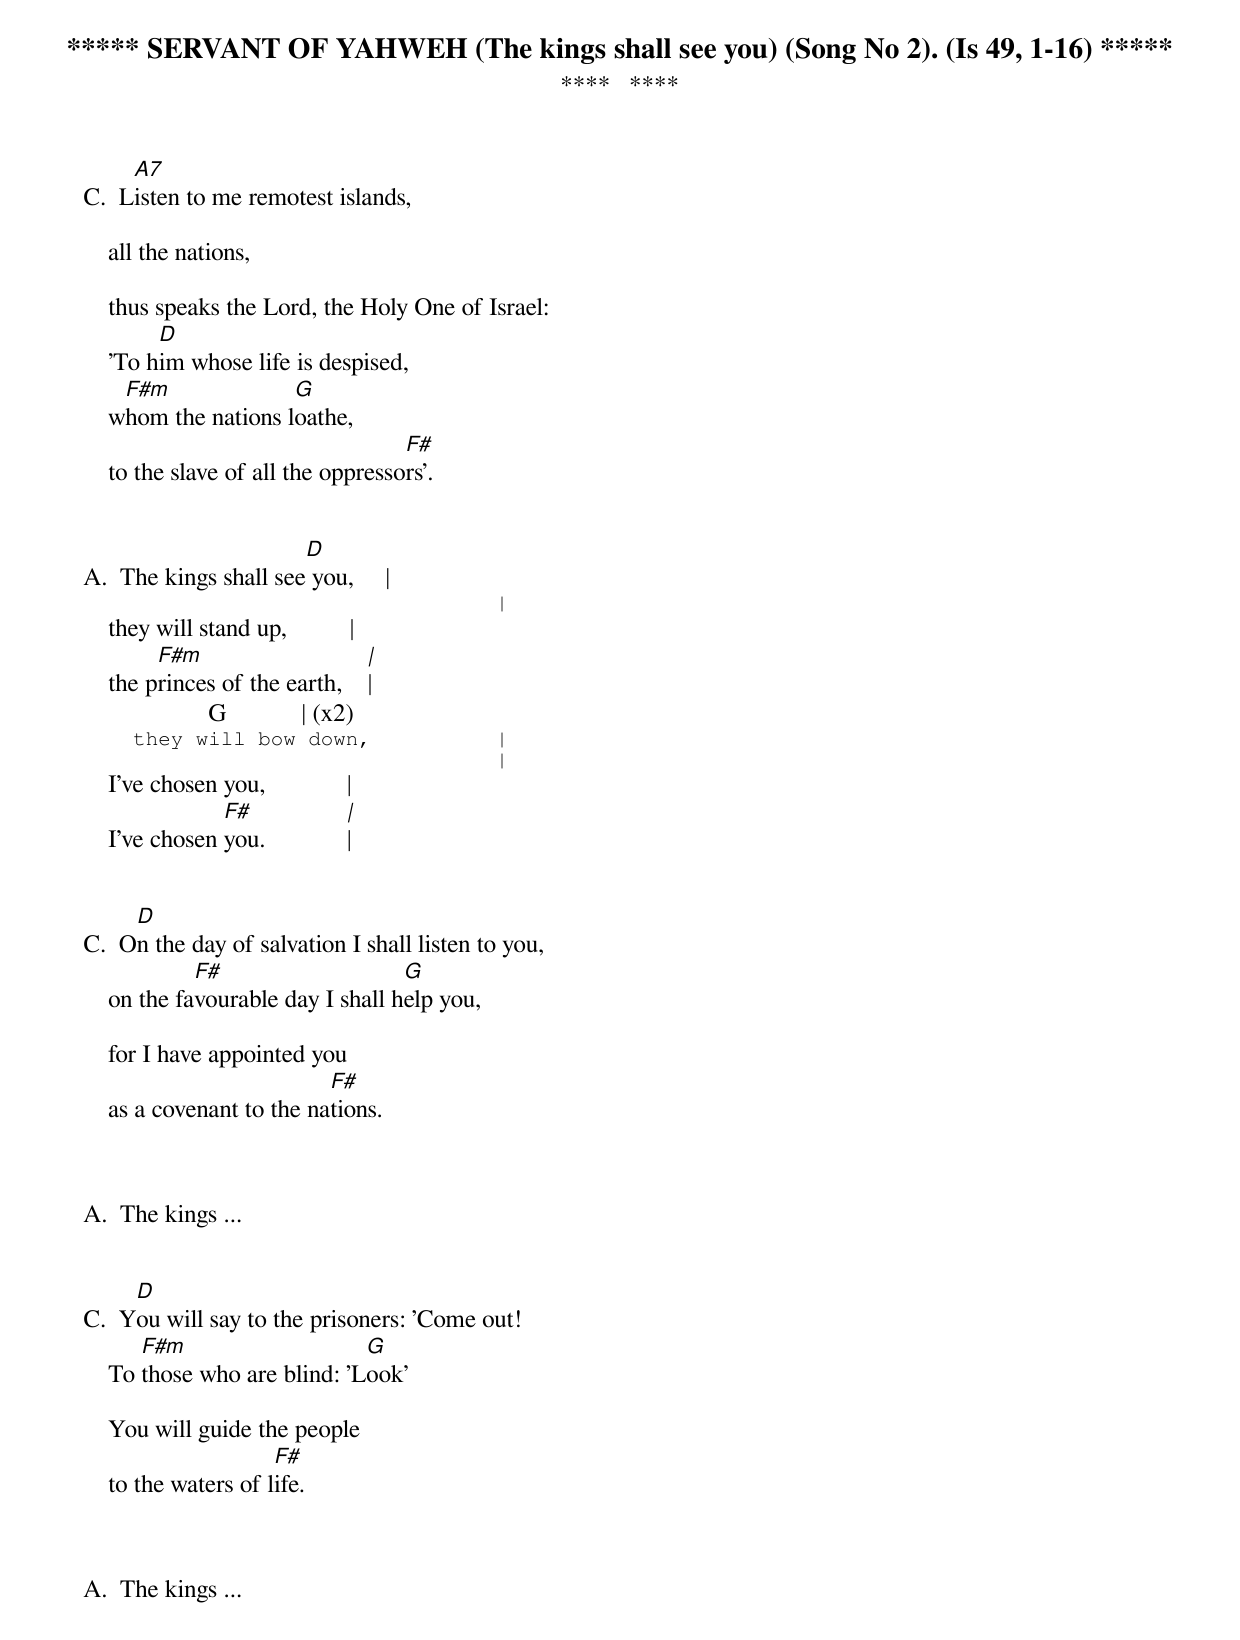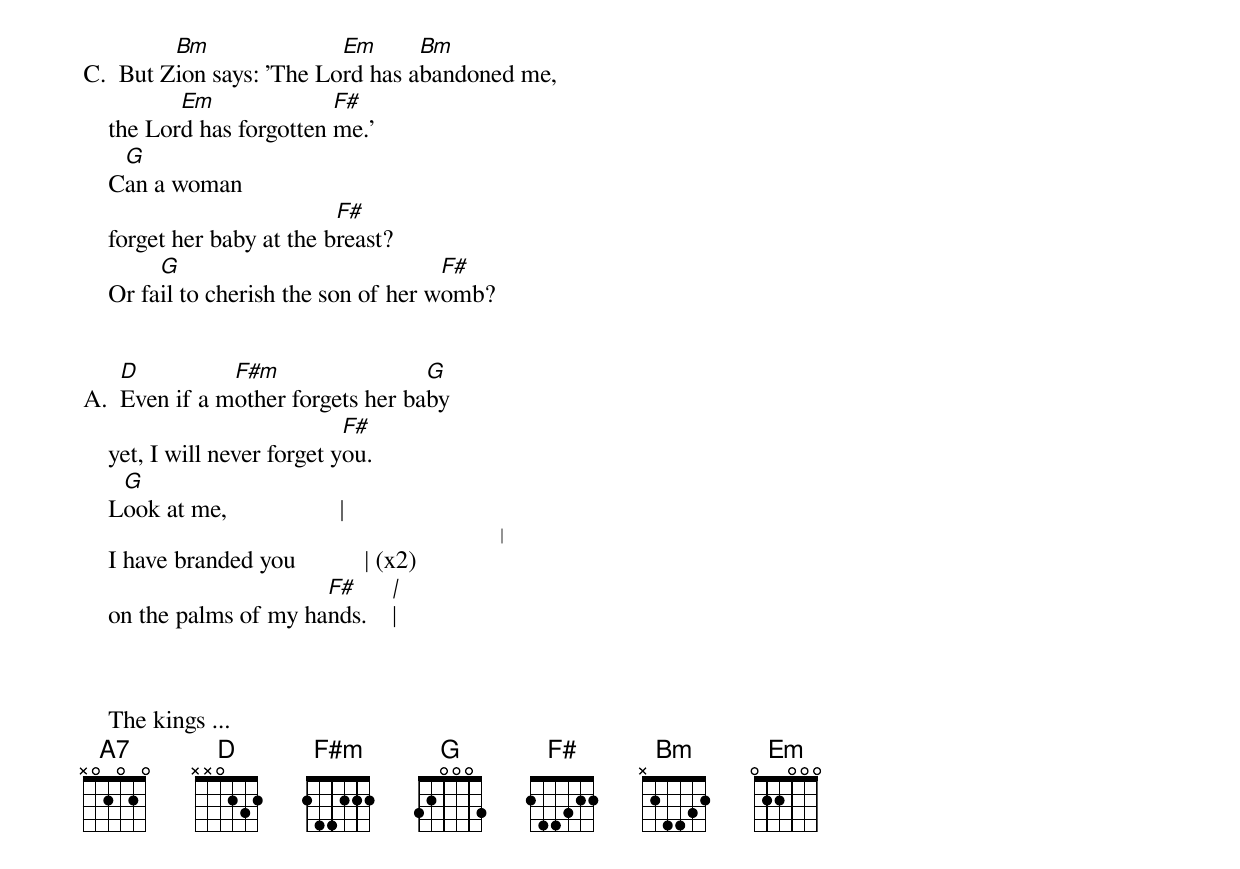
***** SERVANT OF YAHWEH (The kings shall see you) (Song No 2). (Is 49, 1-16) *****
****   ****
     A7
C.  Listen to me remotest islands,

    all the nations,

    thus speaks the Lord, the Holy One of Israel:
         D
    'To him whose life is despised,
     F#m              G
    whom the nations loathe,
                                    F#
    to the slave of all the oppressors'.


                       D
A.  The kings shall see you,     |
                                 |
    they will stand up,          |
         F#m                     |
    the princes of the earth,    |
                    G            | (x2)
    they will bow down,          |
                                 |
    I've chosen you,             |
                F#               |
    I've chosen you.             |


     D
C.  On the day of salvation I shall listen to you,
             F#                    G
    on the favourable day I shall help you,

    for I have appointed you
                           F#
    as a covenant to the nations.



A.  The kings ...


     D
C.  You will say to the prisoners: 'Come out!
       F#m                    G
    To those who are blind: 'Look'

    You will guide the people
                      F#
    to the waters of life.



A.  The kings ...


         Bm               Em      Bm
C.  But Zion says: 'The Lord has abandoned me,
           Em              F#
    the Lord has forgotten me.'
     G
    Can a woman
                            F#
    forget her baby at the breast?
         G                             F#
    Or fail to cherish the son of her womb?


    D          F#m                 G
A.  Even if a mother forgets her baby
                              F#
    yet, I will never forget you.
     G
    Look at me,                  |
                                 |
    I have branded you           | (x2)
                         F#      |
    on the palms of my hands.    |



    The kings ...
